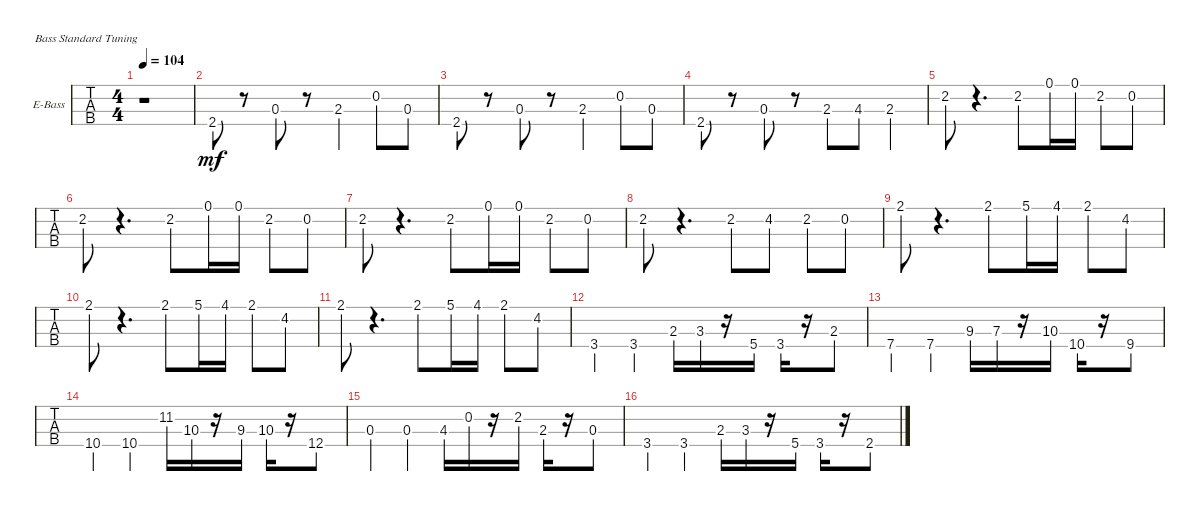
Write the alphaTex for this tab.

\defaultSystemsLayout 4
\bracketExtendMode groupsimilarinstruments
\firstSystemTrackNameOrientation horizontal
\otherSystemsTrackNameOrientation horizontal
\track ("Electric Bass" "E-Bass") {instrument electricbassfinger}
\staff {tabs}
\tuning (G2 D2 A1 E1)
\ts (4 4)
\tempo 104
\clef f4
\scale
1.09079
\ks c
r.1{dy mf} |
\scale
0.969735 2.4.8 r.8 0.3.8 r.8 2.3.4 0.2.8 0.3.8 |
\scale
0.969735 2.4.8 r.8 0.3.8 r.8 2.3.4 0.2.8 0.3.8 |
\scale
0.969735 2.4.8 r.8 0.3.8 r.8 2.3.8 4.3.8 2.3.4 |
\scale
1.09079 2.2.8 r.4{d} 2.2.8 0.1.16 0.1.16 2.2.8 0.2.8 |
\scale
0.969735 2.2.8 r.4{d} 2.2.8 0.1.16 0.1.16 2.2.8 0.2.8 |
\scale
0.969735 2.2.8 r.4{d} 2.2.8 0.1.16 0.1.16 2.2.8 0.2.8 |
\scale
0.969735 2.2.8 r.4{d} 2.2.8 4.2.8 2.2.8 0.2.8 |
\scale
1.09079 2.1.8 r.4{d} 2.1.8 5.1.16 4.1.16 2.1.8 4.2.8 |
\scale
0.969735 2.1.8 r.4{d} 2.1.8 5.1.16 4.1.16 2.1.8 4.2.8 |
\scale
0.969735 2.1.8 r.4{d} 2.1.8 5.1.16 4.1.16 2.1.8 4.2.8 |
\scale
0.969735 3.4.4 3.4.4 2.3.16 3.3.16 r.16 5.4.16 3.4.16 r.16 2.3.8 |
\scale
1.09079 7.4.4 7.4.4 9.3.16 7.3.16 r.16 10.3.16 10.4.16 r.16 9.4.8 |
\scale
0.969735 10.4.4 10.4.4 11.2.16 10.3.16 r.16 9.3.16 10.3.16 r.16 12.4.8 |
\scale
0.969735 0.3.4 0.3.4 4.3.16 0.2.16 r.16 2.2.16 2.3.16 r.16 0.3.8 |
\scale
0.969735 3.4.4 3.4.4 2.3.16 3.3.16 r.16 5.4.16 3.4.16 r.16 2.4.8
